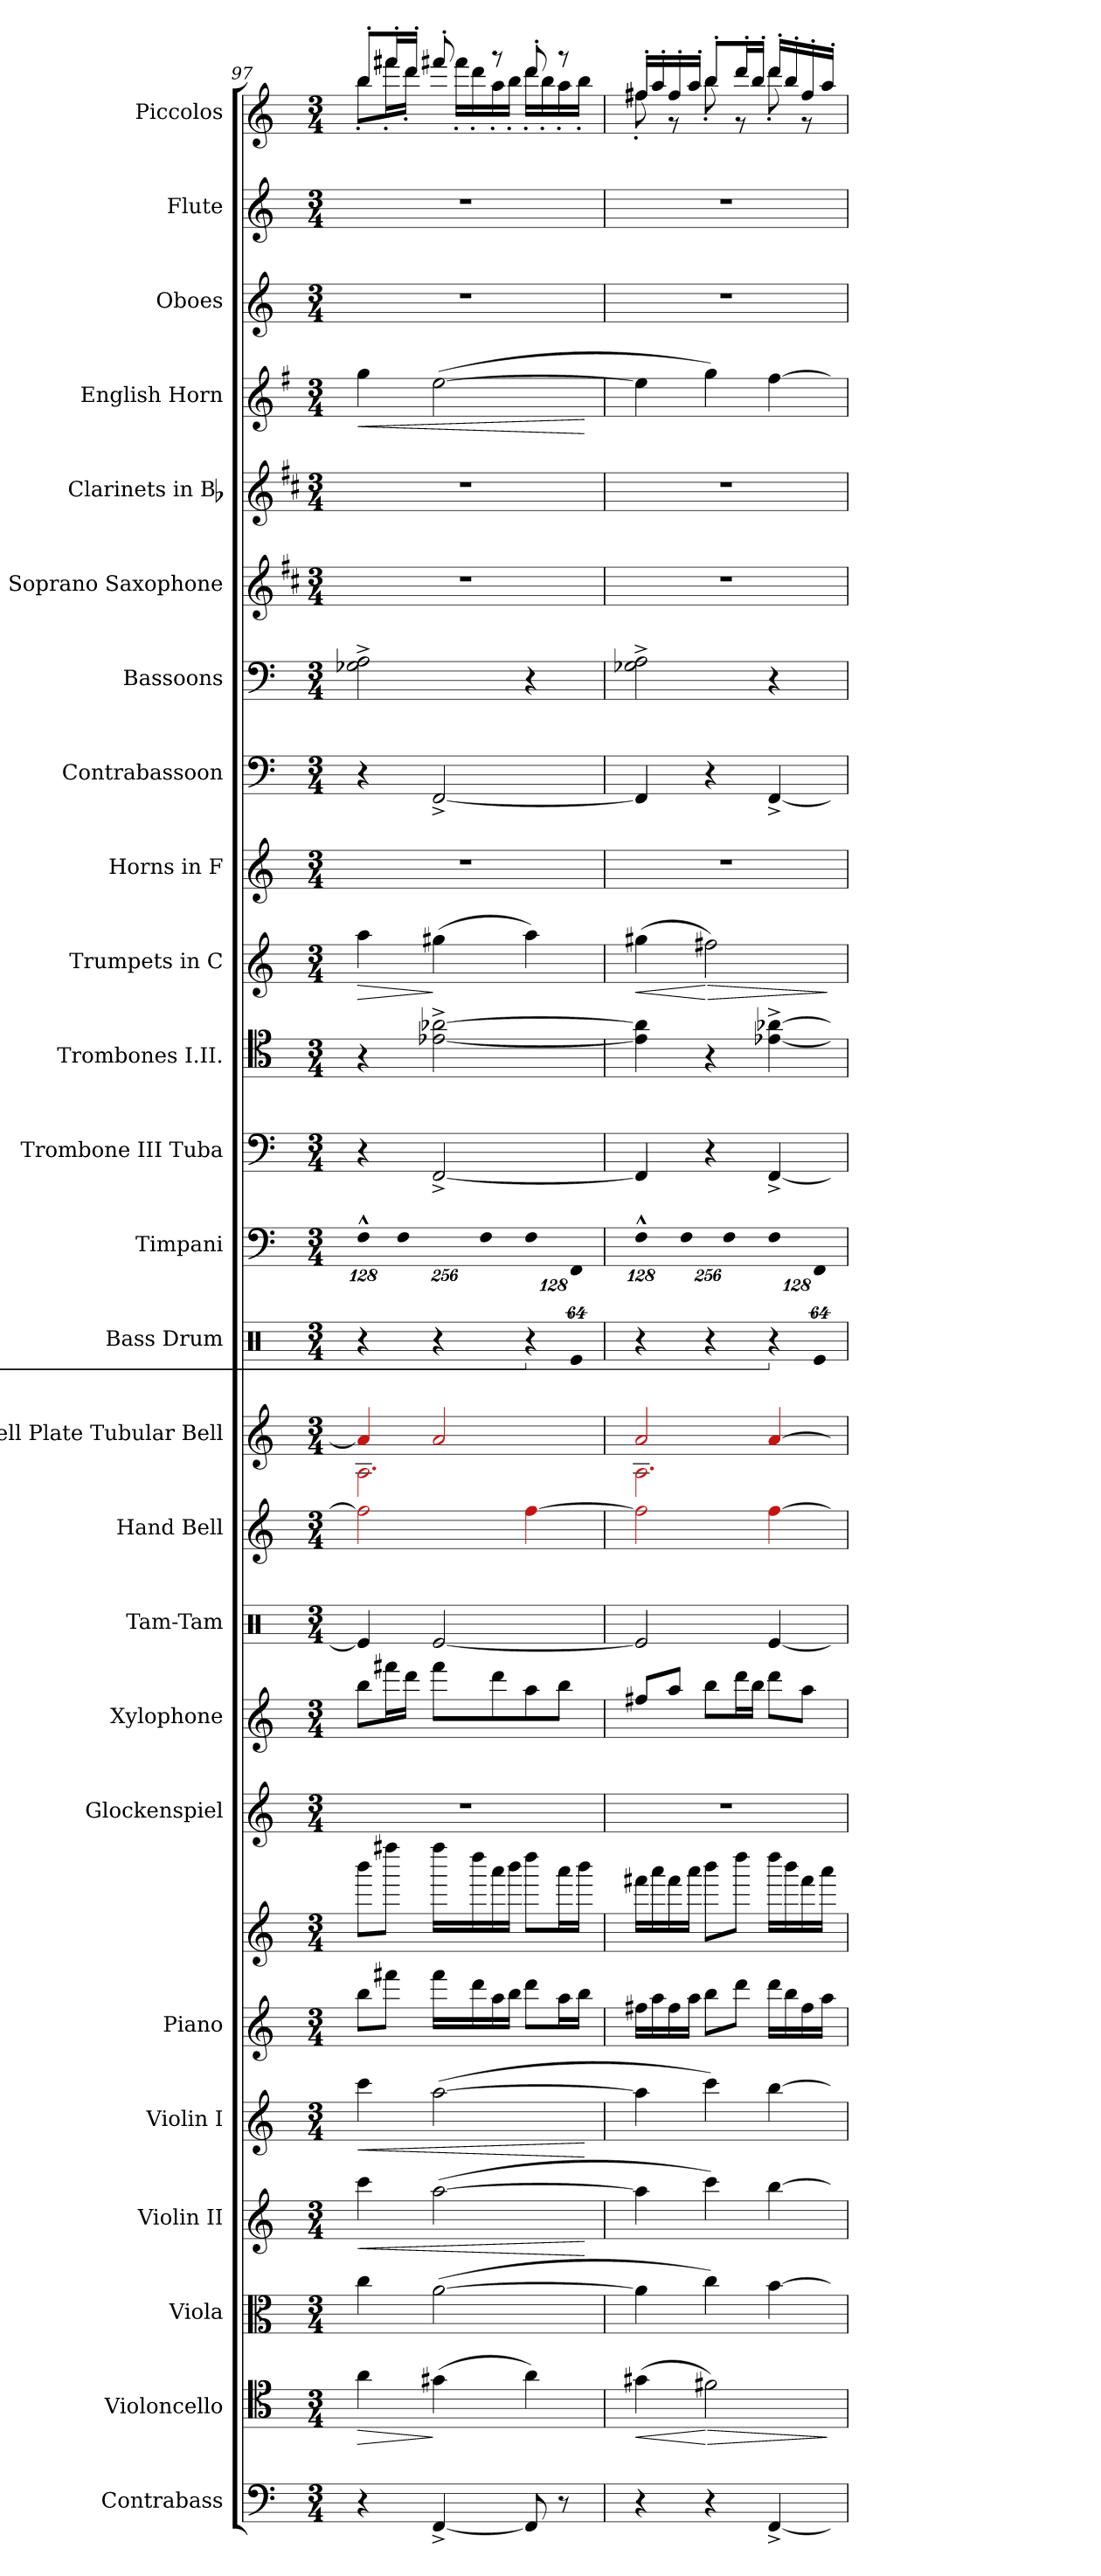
**kern	**kern	**dynam	**kern	**kern	**dynam	**kern	**dynam	**kern	**kern	**kern	**kern	**kern	**kern	**kern	**kern	**kern	**kern	**kern	**kern	**dynam	**kern	**kern	**kern	**kern	**kern	**kern	**dynam	**kern	**kern	**kern
*part25	*part24	*part24	*part23	*part22	*part22	*part21	*part21	*part20	*part20	*part19	*part18	*part17	*part16	*part15	*part14	*part13	*part12	*part11	*part10	*part10	*part9	*part8	*part7	*part6	*part5	*part4	*part4	*part3	*part2	*part1
*staff26	*staff25	*staff25	*staff24	*staff23	*staff23	*staff22	*staff22	*staff21	*staff20	*staff19	*staff18	*staff17	*staff16	*staff15	*staff14	*staff13	*staff12	*staff11	*staff10	*staff10	*staff9	*staff8	*staff7	*staff6	*staff5	*staff4	*staff4	*staff3	*staff2	*staff1
*I"Contrabass	*I"Violoncello	*	*I"Viola	*I"Violin II	*	*I"Violin I	*	*I"Piano	*	*I"Glockenspiel	*I"Xylophone	*I"Tam-Tam	*I"Hand Bell	*I"Bell Plate Tubular Bell	*I"Bass Drum	*I"Timpani	*I"Trombone III Tuba	*I"Trombones I.II.	*I"Trumpets in C	*	*I"Horns in F	*I"Contrabassoon	*I"Bassoons	*I"Soprano Saxophone	*I"Clarinets in Bb	*I"English Horn	*	*I"Oboes	*I"Flute	*I"Piccolos
*I'Cb.	*I'Vc.	*	*I'Vla.	*I'Vln. II	*	*I'Vln. I	*	*I'Pno.	*	*I'Glock.	*I'Xyl.	*	*	*	*I'B. D.	*I'Timp.	*I'Tbn.	*I'Tbn.	*	*	*I'Hn.	*I'Cbsn.	*I'Bsn.	*I'Sop. Sax.	*I'Cl.	*	*	*I'Ob.	*I'Fl.	*I'Picc.
*clefF4	*clefC4	*	*clefC3	*clefG2	*	*clefG2	*	*clefG2	*clefG2	*clefG2	*clefG2	*clefX	*clefG2	*clefG2	*clefX	*clefF4	*clefF4	*clefC4	*clefG2	*	*clefG2	*clefF4	*clefF4	*clefG2	*clefG2	*clefG2	*	*clefG2	*clefG2	*clefG2
*ITrd7c12	*	*	*	*	*	*	*	*	*	*ITrd-14c-24	*ITrd-7c-12	*	*	*	*	*	*	*	*	*	*ITrd4c7	*ITrd7c12	*	*ITrd1c2	*ITrd1c2	*ITrd4c7	*	*	*	*ITrd-7c-12
*k[]	*k[]	*	*k[]	*k[]	*	*k[]	*	*k[]	*k[]	*k[]	*k[]	*k[]	*k[]	*k[]	*k[]	*k[]	*k[]	*k[]	*k[]	*	*k[b-]	*k[]	*k[]	*k[]	*k[]	*k[]	*	*k[]	*k[]	*k[]
*M3/4	*M3/4	*	*M3/4	*M3/4	*	*M3/4	*	*M3/4	*M3/4	*M3/4	*M3/4	*M3/4	*M3/4	*M3/4	*M3/4	*M3/4	*M3/4	*M3/4	*M3/4	*	*M3/4	*M3/4	*M3/4	*M3/4	*M3/4	*M3/4	*	*M3/4	*M3/4	*M3/4
=97	=97	=97	=97	=97	=97	=97	=97	=97	=97	=97	=97	=97	=97	=97	=97	=97	=97	=97	=97	=97	=97	=97	=97	=97	=97	=97	=97	=97	=97	=97
!	!	!LO:HP:b	!	!	!LO:HP:b	!	!	!	!	!	!	!	!	!	!	!	!	!	!	!	!	!	!	!	!	!	!	!	!	!
!	!	!	!	!	!LO:HP:n=1:b	!	!LO:HP:b	!	!	!	!	!	!	!	!	!	!	!	!	!	!	!	!	!	!	!	!	!	!	!
!	!	!	!	!	!	!	!LO:HP:n=1:b	!	!	!LO:N:vis=1	!	!	!	!	!	!	!	!	!	!	!	!	!	!	!	!	!	!	!	!
*	*	*	*	*	*	*	*	*	*	*	*	*	*	*^	*	*	*	*	*	*	*	*	*	*	*	*	*	*	*	*
*	*	*	*	*	*	*	*	*	*	*	*	*	*	*	*	*	*Xbrackettup	*	*	*	*	*	*	*	*	*	*	*	*	*	*
!	!	!	!	!	!	!	!	!	!	!	!	!	!	!	!	!	!LO:N:vis=4	!	!	!	!LO:HP:b	!LO:N:vis=1	!	!	!LO:N:vis=1	!LO:N:vis=1	!	!LO:HP:b	!	!	!
!	!	!	!	!	!	!	!	!	!	!	!	!	!	!	!	!	!	!	!	!	!	!	!	!	!	!	!	!LO:HP:n=1:b	!LO:N:vis=1	!LO:N:vis=1	!
*	*	*	*	*	*	*	*	*	*	*	*	*	*	*	*	*	*	*	*	*	*	*	*	*	*	*	*	*	*	*	*^
4r	4ai\	>	4cci\	4ccci\	< >	4ccci\	< >	8bbi\L	8bbbi\L	2.r	8bbbi\L	4Rei/]	2Rffi\]	4Rai/]	2.RAi\	4r	512%85F^^i\	4r	4r	4aai\	>	2.r	4r	2G-Xi\^ 2Ai^	2.r	2.r	4cci\	< >	2.r	2.r	8bbb'i/L	8bbb'i\L
.	.	.	.	.	.	.	.	8fff#Xi\J	8ffff#Xi\J	.	16ffff#Xi\L	.	.	.	.	.	.	.	.	.	.	.	.	.	.	.	.	.	.	.	16ffff#X'i/L	16ffff#'i\L
!	!	!	!	!	!	!	!	!	!	!	!	!	!	!	!	!	!LO:N:vis=4	!	!	!	!	!	!	!	!	!	!	!	!	!	!	!
.	.	.	.	.	.	.	.	.	.	.	.	.	.	.	.	.	1024%171Fi\	.	.	.	.	.	.	.	.	.	.	.	.	.	.	.
.	.	.	.	.	.	.	.	.	.	.	16ddddi\JJ	.	.	.	.	.	.	.	.	.	.	.	.	.	.	.	.	.	.	.	16dddd'i/JJ	16dddd'i\JJ
[<4FFF^i/	(4g#Xi\	]	([>2ai\	([>2aai\	.	([>2aai\	.	16fff#i\LL	16ffff#i\LL	.	8ffff#i\L	[<2Rei/	.	2Rai/	.	4r	.	[<2FF^i/	[<2e-Xi\^ [>2a-Xi^	(4gg#Xi\	]	.	[<2FFF^i/	.	.	.	([>2ai\	.	.	.	8ffff#X'i/	16ffff#'i\LL
.	.	.	.	.	.	.	.	16dddi\	16ddddi\	.	.	.	.	.	.	.	.	.	.	.	.	.	.	.	.	.	.	.	.	.	.	16dddd'i\
!	!	!	!	!	!	!	!	!	!	!	!	!	!	!	!	!	!LO:N:vis=4	!	!	!	!	!	!	!	!	!	!	!	!	!	!	!
.	.	.	.	.	.	.	.	.	.	.	.	.	.	.	.	.	1024%171Fi\	.	.	.	.	.	.	.	.	.	.	.	.	.	.	.
.	.	.	.	.	.	.	.	16aai\	16aaai\	.	8ddddi\	.	.	.	.	.	.	.	.	.	.	.	.	.	.	.	.	.	.	.	8r	16aaa'i\
.	.	.	.	.	.	.	.	16bbi\JJ	16bbbi\JJ	.	.	.	.	.	.	.	.	.	.	.	.	.	.	.	.	.	.	.	.	.	.	16bbb'i\JJ
!	!	!	!	!	!	!	!	!	!	!	!	!	!	!	!	!LO:N:vis=4	!LO:N:vis=4	!	!	!	!	!	!	!	!	!	!	!	!	!	!	!
8FFFi/]	4ai\)	.	.	.	.	.	.	8dddi\L	8ddddi\L	.	8aaai\	.	[>4Rffi\	.	.	512%85r	512%85Fi\	.	.	4aai\)	.	.	.	4r	.	.	.	.	.	.	8dddd'i/	16dddd'i\LL
.	.	.	.	.	.	.	.	.	.	.	.	.	.	.	.	.	.	.	.	.	.	.	.	.	.	.	.	.	.	.	.	16bbb'i\
8r	.	.	.	.	.	.	.	16aai\L	16aaai\L	.	8bbbi\J	.	.	.	.	.	.	.	.	.	.	.	.	.	.	.	.	.	.	.	8r	16aaa'i\
!	!	!	!	!	!	!	!	!	!	!	!	!	!	!	!	!LO:N:vis=8	!LO:N:vis=8	!	!	!	!	!	!	!	!	!	!	!	!	!	!	!
.	.	.	.	.	.	.	.	.	.	.	.	.	.	.	.	512%43Rei/	512%43FFi/	.	.	.	.	.	.	.	.	.	.	.	.	.	.	.
.	.	.	.	.	.	.	.	16bbi\JJ	16bbbi\JJ	.	.	.	.	.	.	.	.	.	.	.	.	.	.	.	.	.	.	.	.	.	.	16bbb'i\JJ
*	*	*	*	*	*	*	*	*	*	*	*	*	*	*v	*v	*	*	*	*	*	*	*	*	*	*	*	*	*	*	*	*v	*v
.	.	.	.	.	[	.	[	.	.	.	.	.	.	.	.	.	.	.	.	.	.	.	.	.	.	.	[	.	.	.
=98	=98	=98	=98	=98	=98	=98	=98	=98	=98	=98	=98	=98	=98	=98	=98	=98	=98	=98	=98	=98	=98	=98	=98	=98	=98	=98	=98	=98	=98	=98
!	!	!LO:HP:b	!	!	!	!	!	!	!	!LO:N:vis=1	!	!	!	!	!	!LO:N:vis=4	!	!	!	!LO:HP:b	!LO:N:vis=1	!	!	!LO:N:vis=1	!LO:N:vis=1	!	!	!LO:N:vis=1	!LO:N:vis=1	!
*	*	*	*	*	*	*	*	*	*	*	*	*	*	*^	*	*	*	*	*	*	*	*	*	*	*	*	*	*	*	*^
4r	(4g#Xi\	<	4ai\]	4aai\]	.	4aai\]	.	16ff#Xi\LL	16fff#Xi\LL	2.r	8fff#Xi/L	2Rei/]	2Rffi\]	2Rai/	2.RAi\	4r	512%85F^^i\	4FFi/]	4e-i\] 4a-i]	(4gg#Xi\	<	2.r	4FFFi/]	2G-Xi\^ 2Ai^	2.r	2.r	4ai\]	.	2.r	2.r	16fff#X'i/LL	8fff#'i\
.	.	.	.	.	.	.	.	16aai\	16aaai\	.	.	.	.	.	.	.	.	.	.	.	.	.	.	.	.	.	.	.	.	.	16aaa'i/	.
.	.	.	.	.	.	.	.	16ff#i\	16fff#i\	.	8aaai/J	.	.	.	.	.	.	.	.	.	.	.	.	.	.	.	.	.	.	.	16fff#'i/	8r
!	!	!	!	!	!	!	!	!	!	!	!	!	!	!	!	!	!LO:N:vis=4	!	!	!	!	!	!	!	!	!	!	!	!	!	!	!
.	.	.	.	.	.	.	.	.	.	.	.	.	.	.	.	.	1024%171Fi\	.	.	.	.	.	.	.	.	.	.	.	.	.	.	.
.	.	.	.	.	.	.	.	16aai\JJ	16aaai\JJ	.	.	.	.	.	.	.	.	.	.	.	.	.	.	.	.	.	.	.	.	.	16aaa'i/JJ	.
!	!	!LO:HP:n=1:b	!	!	!	!	!	!	!	!	!	!	!	!	!	!	!	!	!	!	!LO:HP:n=1:b	!	!	!	!	!	!	!	!	!	!	!
4r	2f#Xi\)	[ >	4cci\)	4ccci\)	]	4ccci\)	]	8bbi\L	8bbbi\L	.	8bbbi\L	.	.	.	.	4r	.	4r	4r	2ff#Xi\)	[ >	.	4r	.	.	.	4cci\)	]	.	.	8bbb'i/L	8bbb'i\
!	!	!	!	!	!	!	!	!	!	!	!	!	!	!	!	!	!LO:N:vis=4	!	!	!	!	!	!	!	!	!	!	!	!	!	!	!
.	.	.	.	.	.	.	.	.	.	.	.	.	.	.	.	.	1024%171Fi\	.	.	.	.	.	.	.	.	.	.	.	.	.	.	.
.	.	.	.	.	.	.	.	8dddi\J	8ddddi\J	.	16ddddi\L	.	.	.	.	.	.	.	.	.	.	.	.	.	.	.	.	.	.	.	16dddd'i/L	8r
.	.	.	.	.	.	.	.	.	.	.	16bbbi\JJ	.	.	.	.	.	.	.	.	.	.	.	.	.	.	.	.	.	.	.	16bbb'i/JJ	.
!	!	!	!	!	!	!	!	!	!	!	!	!	!	!	!	!LO:N:vis=4	!LO:N:vis=4	!	!	!	!	!	!	!	!	!	!	!	!	!	!	!
[<4FFF^i/	.	.	[>4bi\	[>4bbi\	.	[>4bbi\	.	16dddi\LL	16ddddi\LL	.	8ddddi\L	[<4Rei/	[>4Rffi\	[>4Rai/	.	512%85r	512%85Fi\	[<4FF^i/	[<4e-Xi\^ [>4a-Xi^	.	.	.	[<4FFF^i/	4r	.	.	[>4bi\	.	.	.	16dddd'i/LL	8dddd'i\
.	.	.	.	.	.	.	.	16bbi\	16bbbi\	.	.	.	.	.	.	.	.	.	.	.	.	.	.	.	.	.	.	.	.	.	16bbb'i/	.
.	.	.	.	.	.	.	.	16ff#i\	16fff#i\	.	8aaai\J	.	.	.	.	.	.	.	.	.	.	.	.	.	.	.	.	.	.	.	16fff#'i/	8r
!	!	!	!	!	!	!	!	!	!	!	!	!	!	!	!	!LO:N:vis=8	!LO:N:vis=8	!	!	!	!	!	!	!	!	!	!	!	!	!	!	!
.	.	.	.	.	.	.	.	.	.	.	.	.	.	.	.	512%43Rei/	512%43FFi/	.	.	.	.	.	.	.	.	.	.	.	.	.	.	.
.	.	.	.	.	.	.	.	16aai\JJ	16aaai\JJ	.	.	.	.	.	.	.	.	.	.	.	.	.	.	.	.	.	.	.	.	.	16aaa'i/JJ	.
*	*	*	*	*	*	*	*	*	*	*	*	*	*	*v	*v	*	*	*	*	*	*	*	*	*	*	*	*	*	*	*	*v	*v
.	.	]	.	.	.	.	.	.	.	.	.	.	.	.	.	.	.	.	.	]	.	.	.	.	.	.	.	.	.	.
=	=	=	=	=	=	=	=	=	=	=	=	=	=	=	=	=	=	=	=	=	=	=	=	=	=	=	=	=	=	=
*-	*-	*-	*-	*-	*-	*-	*-	*-	*-	*-	*-	*-	*-	*-	*-	*-	*-	*-	*-	*-	*-	*-	*-	*-	*-	*-	*-	*-	*-	*-
